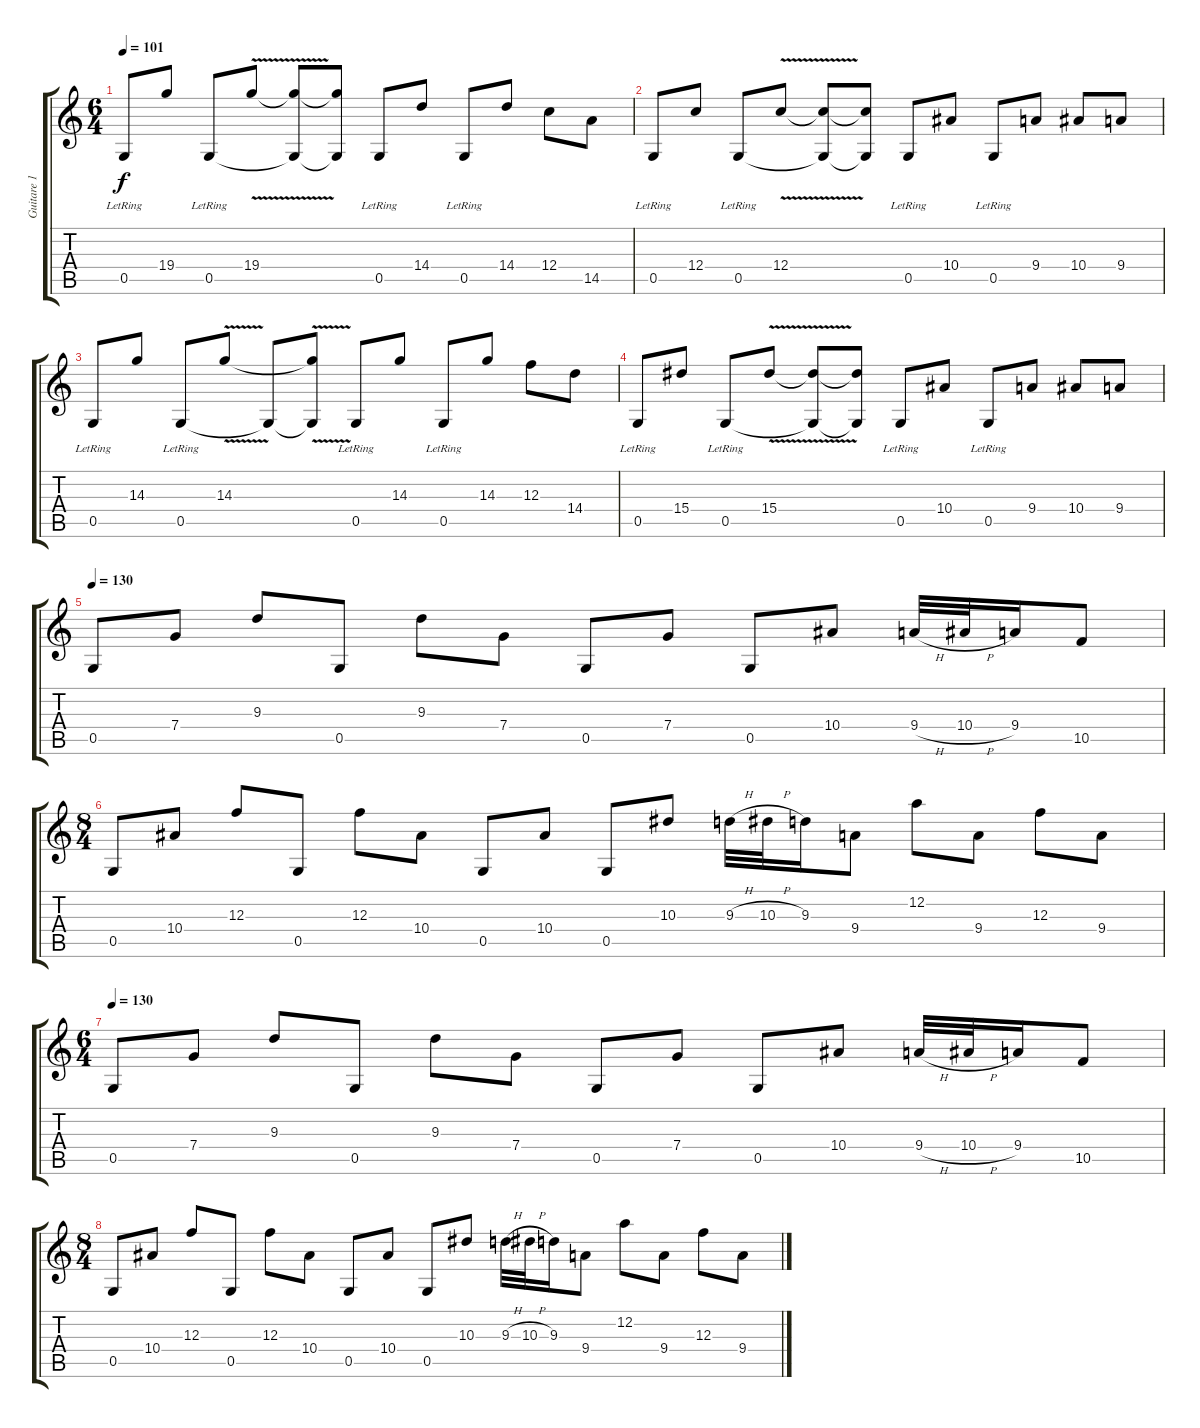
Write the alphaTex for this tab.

\track ("Guitare 1" "Guitare 1") {instrument distortionguitar}
\staff {score tabs}
\tuning (D4 A3 F3 C3 G2 D2) {hide}
\ts (6 4)
\tempo 101
\clef g2
\ks c
0.5{lr}.8{dy f} 19.4.8 0.5{lr}.8 19.4{v}.8 (19.4{t} 0.5{t}).8 (19.4{t} 0.5{t}).8 0.5{lr}.8 14.4.8 0.5{lr}.8 14.4.8 12.4.8 14.5.8 |
0.5{lr}.8 12.4.8 0.5{lr}.8 12.4{v}.8 (12.4{t} 0.5{t}).8 (12.4{t} 0.5{t}).8 0.5{lr}.8 10.4.8 0.5{lr}.8 9.4.8 10.4.8 9.4.8 |
0.5{lr}.8 14.3.8 0.5{lr}.8 14.3{v}.8 0.5{t}.8 (14.3{t} 0.5{t}).8 0.5{lr}.8 14.3.8 0.5{lr}.8 14.3.8 12.3.8 14.4.8 |
0.5{lr}.8 15.4.8 0.5{lr}.8 15.4{v}.8 (15.4{t} 0.5{t}).8 (15.4{t} 0.5{t}).8 0.5{lr}.8 10.4.8 0.5{lr}.8 9.4.8 10.4.8 9.4.8 |
\tempo 130
0.5.8 7.4.8 9.3.8 0.5.8 9.3.8 7.4.8 0.5.8 7.4.8 0.5.8 10.4.8 9.4{h}.32 10.4{h}.32 9.4.16 10.5.8 |
\ts (8 4)
0.5.8 10.4.8 12.3.8 0.5.8 12.3.8 10.4.8 0.5.8 10.4.8 0.5.8 10.3.8 9.3{h}.32 10.3{h}.32 9.3.16 9.4.8 12.2.8 9.4.8 12.3.8 9.4.8 |
\ts (6 4)
\tempo 130
0.5.8 7.4.8 9.3.8 0.5.8 9.3.8 7.4.8 0.5.8 7.4.8 0.5.8 10.4.8 9.4{h}.32 10.4{h}.32 9.4.16 10.5.8 |
\ts (8 4)
0.5.8 10.4.8 12.3.8 0.5.8 12.3.8 10.4.8 0.5.8 10.4.8 0.5.8 10.3.8 9.3{h}.32 10.3{h}.32 9.3.16 9.4.8 12.2.8 9.4.8 12.3.8 9.4.8
